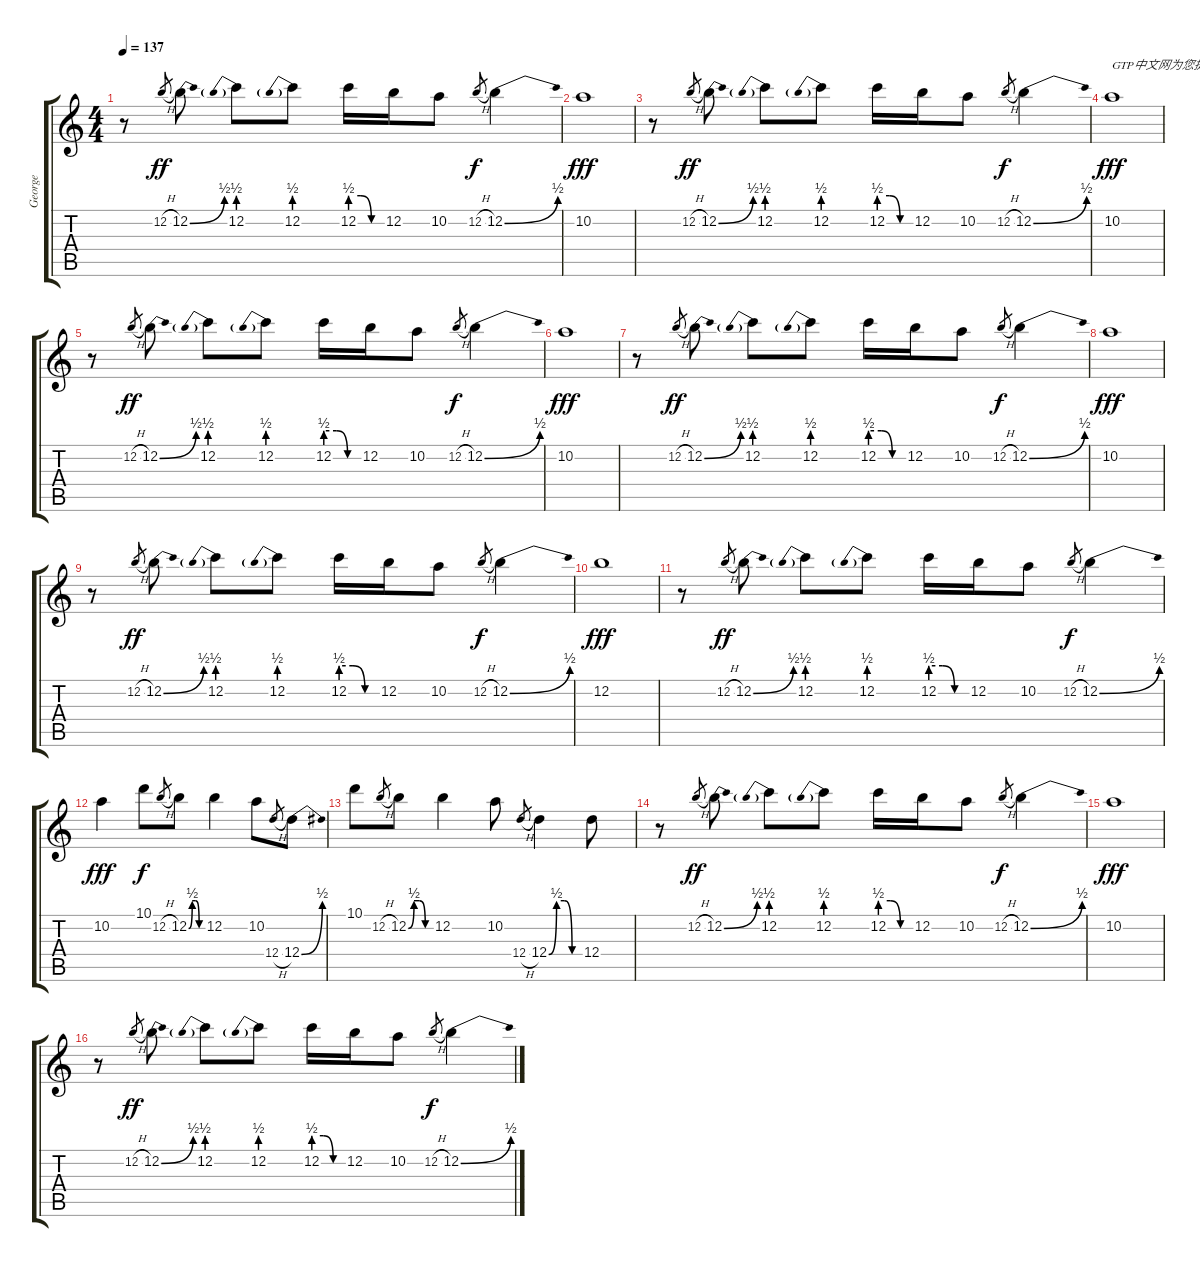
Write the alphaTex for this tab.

\track ("George" "George") {instrument electricguitarclean}
\staff {score tabs}
\tuning (E4 B3 G3 D3 A2 E2) {hide}
\ts (4 4)
\tempo 137
\clef g2
\ks c
r.8{dy ff instrument electricguitarclean} 12.2{h}.8{gr} 12.2{be (bend 0 0 60 2)}.8 12.2{be (prebend 0 2 60 2)}.8 12.2{be (prebend 0 2 60 2)}.8 12.2{be (custom 0 2 20 2 40 0 60 0)}.16 12.2.16 10.2.8 12.2{h}.8{gr dy f} 12.2{be (bend 0 0 60 2)}.4 |
10.2.1{dy fff} |
r.8 12.2{h}.8{gr dy ff} 12.2{be (bend 0 0 60 2)}.8 12.2{be (prebend 0 2 60 2)}.8 12.2{be (prebend 0 2 60 2)}.8 12.2{be (custom 0 2 20 2 40 0 60 0)}.16 12.2.16 10.2.8 12.2{h}.8{gr dy f} 12.2{be (bend 0 0 60 2)}.4 |
10.2.1{txt "GTP中文网为您提供优秀的谱子" dy fff} |
r.8 12.2{h}.8{gr dy ff} 12.2{be (bend 0 0 60 2)}.8 12.2{be (prebend 0 2 60 2)}.8 12.2{be (prebend 0 2 60 2)}.8 12.2{be (custom 0 2 20 2 40 0 60 0)}.16 12.2.16 10.2.8 12.2{h}.8{gr dy f} 12.2{be (bend 0 0 60 2)}.4 |
10.2.1{dy fff} |
r.8 12.2{h}.8{gr dy ff} 12.2{be (bend 0 0 60 2)}.8 12.2{be (prebend 0 2 60 2)}.8 12.2{be (prebend 0 2 60 2)}.8 12.2{be (custom 0 2 20 2 40 0 60 0)}.16 12.2.16 10.2.8 12.2{h}.8{gr dy f} 12.2{be (bend 0 0 60 2)}.4 |
10.2.1{dy fff} |
r.8 12.2{h}.8{gr dy ff} 12.2{be (bend 0 0 60 2)}.8 12.2{be (prebend 0 2 60 2)}.8 12.2{be (prebend 0 2 60 2)}.8 12.2{be (custom 0 2 20 2 40 0 60 0)}.16 12.2.16 10.2.8 12.2{h}.8{gr dy f} 12.2{be (bend 0 0 60 2)}.4 |
12.2.1{dy fff} |
r.8 12.2{h}.8{gr dy ff} 12.2{be (bend 0 0 60 2)}.8 12.2{be (prebend 0 2 60 2)}.8 12.2{be (prebend 0 2 60 2)}.8 12.2{be (custom 0 2 20 2 40 0 60 0)}.16 12.2.16 10.2.8 12.2{h}.8{gr dy f} 12.2{be (bend 0 0 60 2)}.4 |
10.2.4{dy fff} 10.1.8{dy f} 12.2{h}.8{gr} 12.2{be (custom 0 0 15 2 30 2 45 0 60 0)}.8 12.2.4 10.2.8 12.4{h}.8{gr} 12.4{be (bend 0 0 60 2)}.8 |
10.1.8 12.2{h}.8{gr} 12.2{be (custom 0 0 15 2 30 2 45 0 60 0)}.8 12.2.4 10.2.8 12.4{h}.8{gr} 12.4{be (custom 0 0 15 2 30 2 45 0 60 0)}.4 12.4.8 |
r.8 12.2{h}.8{gr dy ff} 12.2{be (bend 0 0 60 2)}.8 12.2{be (prebend 0 2 60 2)}.8 12.2{be (prebend 0 2 60 2)}.8 12.2{be (custom 0 2 20 2 40 0 60 0)}.16 12.2.16 10.2.8 12.2{h}.8{gr dy f} 12.2{be (bend 0 0 60 2)}.4 |
10.2.1{dy fff} |
r.8 12.2{h}.8{gr dy ff} 12.2{be (bend 0 0 60 2)}.8 12.2{be (prebend 0 2 60 2)}.8 12.2{be (prebend 0 2 60 2)}.8 12.2{be (custom 0 2 20 2 40 0 60 0)}.16 12.2.16 10.2.8 12.2{h}.8{gr dy f} 12.2{be (bend 0 0 60 2)}.4
